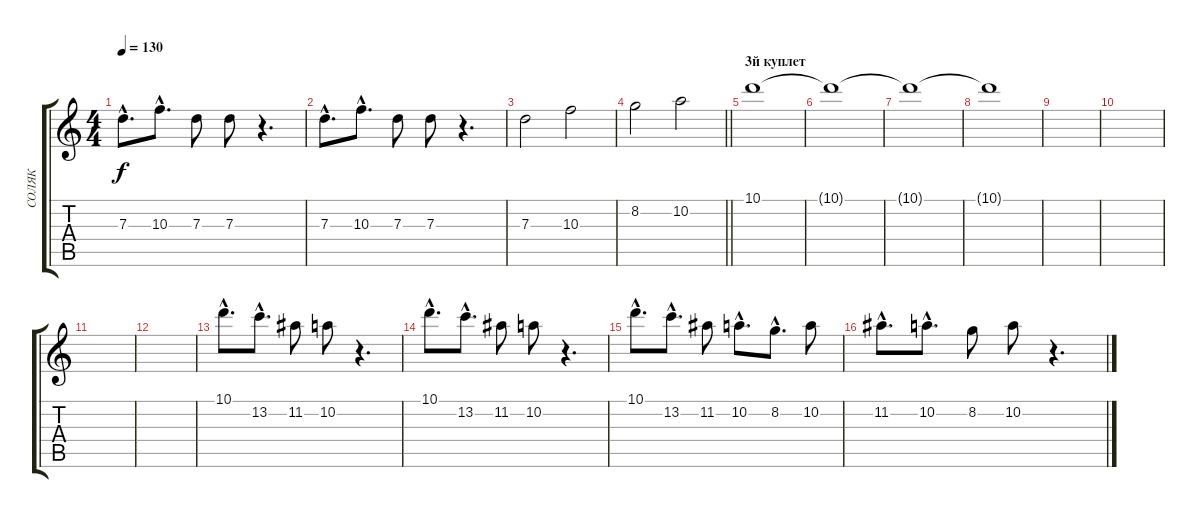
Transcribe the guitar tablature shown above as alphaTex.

\track ("СОЛЯК" "СОЛЯК") {instrument overdrivenguitar}
\staff {score tabs}
\tuning (E4 B3 G3 D3 A2 E2) {hide}
\ts (4 4)
\tempo 130
\clef g2
\ks c
7.3{hac}.8{d dy f} 10.3{hac}.8{d} 7.3.8 7.3.8 r.4{d} |
7.3{hac}.8{d} 10.3{hac}.8{d} 7.3.8 7.3.8 r.4{d} |
7.3.2 10.3.2 |
\barLineRight lightlight
8.2.2 10.2.2 |
\section ("" "3й куплет")
10.1.1 |
10.1{t}.1 |
10.1{t}.1{volume 0} |
10.1{t}.1 |
|
|
|
|
10.1{hac}.8{d} 13.2{hac}.8{d} 11.2.8 10.2.8 r.4{d} |
10.1{hac}.8{d} 13.2{hac}.8{d} 11.2.8 10.2.8 r.4{d} |
10.1{hac}.8{d} 13.2{hac}.8{d} 11.2.8 10.2{hac}.8{d} 8.2{hac}.8{d} 10.2.8 |
11.2{hac}.8{d} 10.2{hac}.8{d} 8.2.8 10.2.8 r.4{d}
